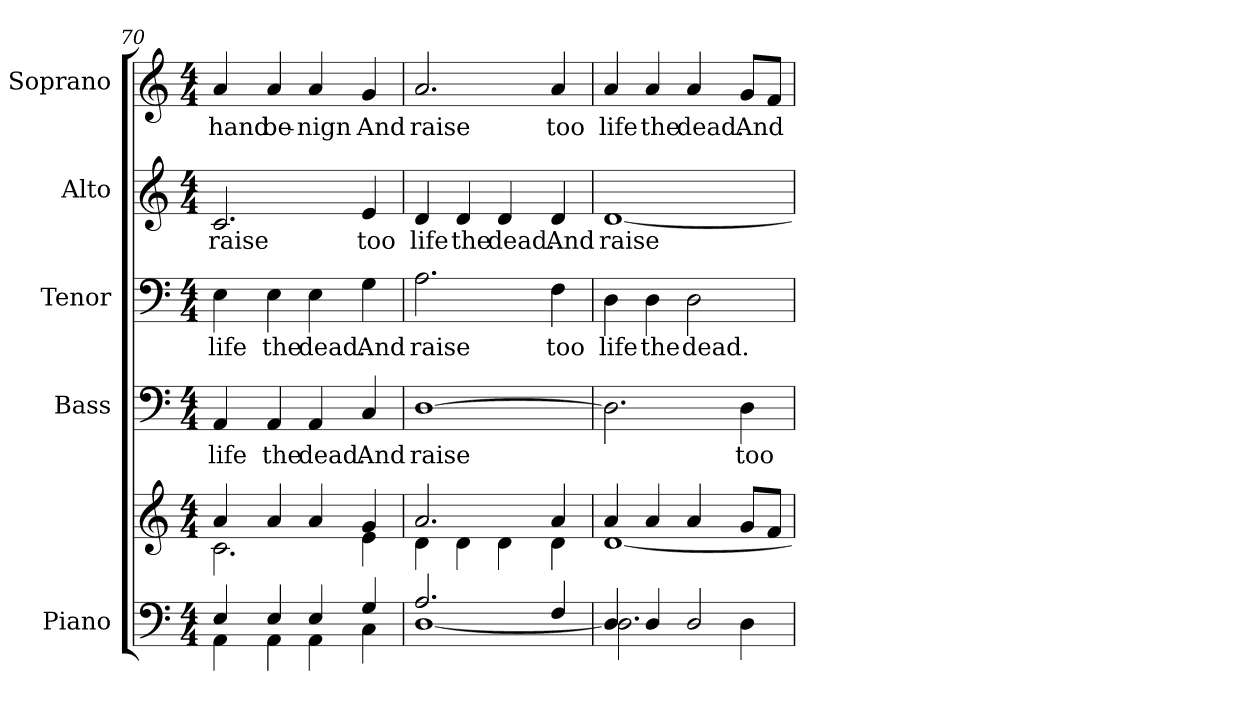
**kern	**kern	**kern	**text	**kern	**text	**kern	**text	**kern	**text
*part5	*part5	*part4	*part4	*part3	*part3	*part2	*part2	*part1	*part1
*staff6	*staff5	*staff4	*staff4	*staff3	*staff3	*staff2	*staff2	*staff1	*staff1
*I"Piano	*	*I"Bass	*	*I"Tenor	*	*I"Alto	*	*I"Soprano	*
*I'Pno.	*	*I'B.	*	*I'T.	*	*I'A.	*	*I'S.	*
*clefF4	*clefG2	*clefF4	*	*clefF4	*	*clefG2	*	*clefG2	*
*k[]	*k[]	*k[]	*	*k[]	*	*k[]	*	*k[]	*
*C:	*C:	*C:	*	*C:	*	*C:	*	*C:	*
*M4/4	*M4/4	*M4/4	*	*M4/4	*	*M4/4	*	*M4/4	*
=70	=70	=70	=70	=70	=70	=70	=70	=70	=70
*^	*^	*	*	*	*	*	*	*	*
!	!	!	!	!	!LO:LY:b:color=#000000	!	!	!	!	!	!
!	!	!	!	!	!	!	!LO:LY:b:color=#000000	!	!	!	!
!	!	!	!	!	!	!	!	!	!LO:LY:b:color=#000000	!	!
!	!	!	!	!	!	!	!	!	!	!	!LO:LY:b:color=#000000
4Ei/	4AAi\	4ai/	2.ci\	4AAi/	life	4Ei\	life	2.ci/	raise	4ai/	hand
!	!	!	!	!	!LO:LY:b:color=#000000	!	!	!	!	!	!
!	!	!	!	!	!	!	!LO:LY:b:color=#000000	!	!	!	!
!	!	!	!	!	!	!	!	!	!	!	!LO:LY:b:color=#000000
4Ei/	4AAi\	4ai/	.	4AAi/	the	4Ei\	the	.	.	4ai/	be-
!	!	!	!	!	!LO:LY:b:color=#000000	!	!	!	!	!	!
!	!	!	!	!	!	!	!LO:LY:b:color=#000000	!	!	!	!
!	!	!	!	!	!	!	!	!	!	!	!LO:LY:b:color=#000000
4Ei/	4AAi\	4ai/	.	4AAi/	dead.	4Ei\	dead.	.	.	4ai/	-nign
!	!	!	!	!	!LO:LY:b:color=#000000	!	!	!	!	!	!
!	!	!	!	!	!	!	!LO:LY:b:color=#000000	!	!	!	!
!	!	!	!	!	!	!	!	!	!LO:LY:b:color=#000000	!	!
!	!	!	!	!	!	!	!	!	!	!	!LO:LY:b:color=#000000
4Gi/	4Ci\	4gi/	4ei\	4Ci/	And	4Gi\	And	4ei/	too	4gi/	And
=71	=71	=71	=71	=71	=71	=71	=71	=71	=71	=71	=71
!	!	!	!	!	!LO:LY:b:color=#000000	!	!	!	!	!	!
!	!	!	!	!	!	!	!LO:LY:b:color=#000000	!	!	!	!
!	!	!	!	!	!	!	!	!	!LO:LY:b:color=#000000	!	!
!	!	!	!	!	!	!	!	!	!	!	!LO:LY:b:color=#000000
2.Ai/	[<1Di	2.ai/	4di\	[>1Di	raise	2.Ai\	raise	4di/	life	2.ai/	raise
!	!	!	!	!	!	!	!	!	!LO:LY:b:color=#000000	!	!
.	.	.	4di\	.	.	.	.	4di/	the	.	.
!	!	!	!	!	!	!	!	!	!LO:LY:b:color=#000000	!	!
.	.	.	4di\	.	.	.	.	4di/	dead.	.	.
!	!	!	!	!	!	!	!LO:LY:b:color=#000000	!	!	!	!
!	!	!	!	!	!	!	!	!	!LO:LY:b:color=#000000	!	!
!	!	!	!	!	!	!	!	!	!	!	!LO:LY:b:color=#000000
4Fi/	.	4ai/	4di\	.	.	4Fi\	too	4di/	And	4ai/	too
=72	=72	=72	=72	=72	=72	=72	=72	=72	=72	=72	=72
!	!	!	!	!	!	!	!LO:LY:b:color=#000000	!	!	!	!
!	!	!	!	!	!	!	!	!	!LO:LY:b:color=#000000	!	!
!	!	!	!	!	!	!	!	!	!	!	!LO:LY:b:color=#000000
4Di/]	2.Di\	4ai/	[<1di	2.Di\]	.	4Di\	life	[<1di	raise	4ai/	life
!	!	!	!	!	!	!	!LO:LY:b:color=#000000	!	!	!	!
!	!	!	!	!	!	!	!	!	!	!	!LO:LY:b:color=#000000
4Di/	.	4ai/	.	.	.	4Di\	the	.	.	4ai/	the
!	!	!	!	!	!	!	!LO:LY:b:color=#000000	!	!	!	!
!	!	!	!	!	!	!	!	!	!	!	!LO:LY:b:color=#000000
2Di/	.	4ai/	.	.	.	2Di\	dead.	.	.	4ai/	dead.
!	!	!	!	!	!LO:LY:b:color=#000000	!	!	!	!	!	!
!	!	!	!	!	!	!	!	!	!	!	!LO:LY:b:color=#000000
.	4Di\	8gi/L	.	4Di\	too	.	.	.	.	8gi/L	And
.	.	8fi/J	.	.	.	.	.	.	.	8fi/J	.
*v	*v	*	*	*	*	*	*	*	*	*	*
*	*v	*v	*	*	*	*	*	*	*	*
=	=	=	=	=	=	=	=	=	=
*-	*-	*-	*-	*-	*-	*-	*-	*-	*-
